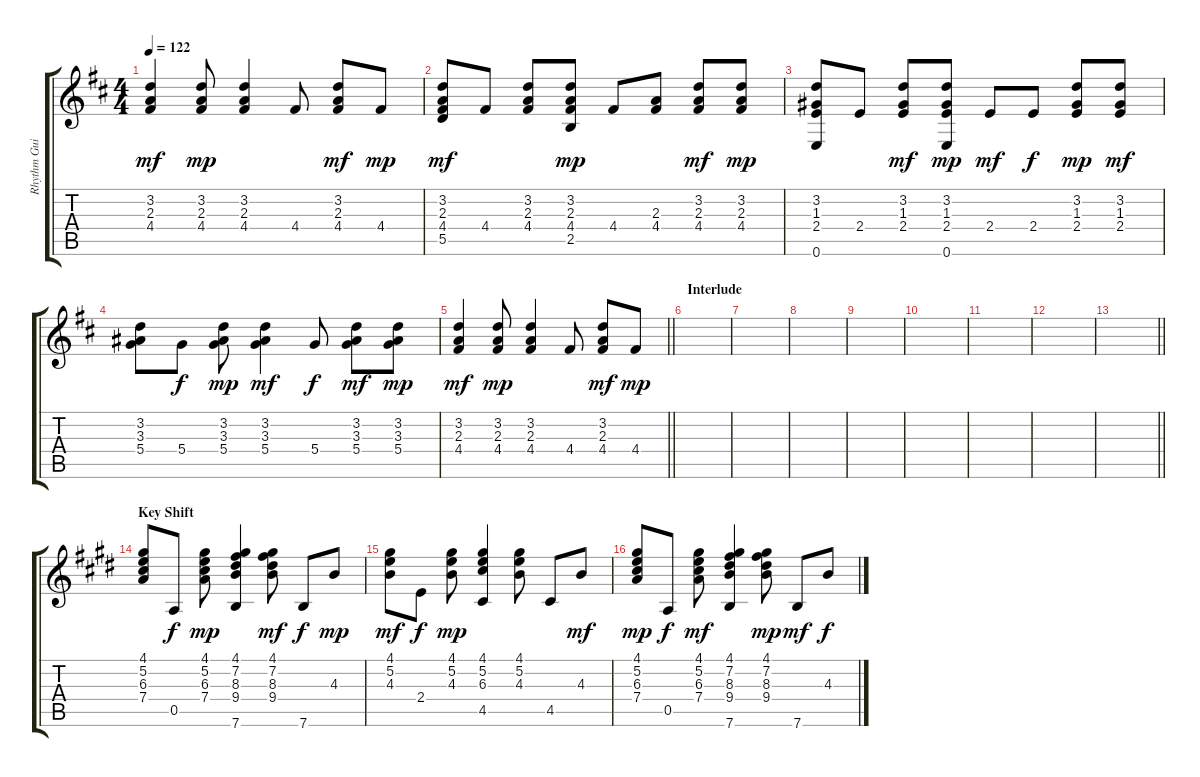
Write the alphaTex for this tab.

\track ("Rhythm Guitar" "Rhythm Gui") {instrument acousticguitarnylon}
\staff {score tabs}
\tuning (E4 B3 G3 D3 A2 E2) {hide}
\ts (4 4)
\tempo 122
\clef g2
\ks d
(3.2 2.3 4.4).4{dy mf} (3.2 2.3 4.4).8{dy mp} (3.2 2.3 4.4).4 4.4.8 (3.2 2.3 4.4).8{dy mf} 4.4.8{dy mp} |
(3.2 2.3 4.4 5.5).8{dy mf} 4.4.8 (3.2 2.3 4.4).8 (3.2 2.3 4.4 2.5).8{dy mp} 4.4.8 (2.3 4.4).8 (3.2 2.3 4.4).8{dy mf} (3.2 2.3 4.4).8{dy mp} |
(3.2 1.3 2.4 0.6).8 2.4.8 (3.2 1.3 2.4).8{dy mf} (3.2 1.3 2.4 0.6).8{dy mp} 2.4.8{dy mf} 2.4.8{dy f} (3.2 1.3 2.4).8{dy mp} (3.2 1.3 2.4).8{dy mf} |
(3.2 3.3 5.4).8 5.4.8{dy f} (3.2 3.3 5.4).8{dy mp} (3.2 3.3 5.4).4{dy mf} 5.4.8{dy f} (3.2 3.3 5.4).8{dy mf} (3.2 3.3 5.4).8{dy mp} |
\barLineRight lightlight
(3.2 2.3 4.4).4{dy mf} (3.2 2.3 4.4).8{dy mp} (3.2 2.3 4.4).4 4.4.8 (3.2 2.3 4.4).8{dy mf} 4.4.8{dy mp} |
\section ("" "Interlude")
|
|
|
|
|
|
|
\barLineRight lightlight
|
\section ("" "Key Shift")
\ks e
(4.1 5.2 6.3 7.4).8 0.5.8{dy f} (4.1 5.2 6.3 7.4).8{dy mp} (4.1 7.2 8.3 9.4 7.6).4 (4.1 7.2 8.3 9.4).8{dy mf} 7.6.8{dy f} 4.3.8{dy mp} |
(4.1 5.2 4.3).8{dy mf} 2.4.8{dy f} (4.1 5.2 4.3).8{dy mp} (4.1 5.2 6.3 4.5).4 (4.1 5.2 4.3).8 4.5.8 4.3.8{dy mf} |
(4.1 5.2 6.3 7.4).8{dy mp} 0.5.8{dy f} (4.1 5.2 6.3 7.4).8{dy mf} (4.1 7.2 8.3 9.4 7.6).4 (4.1 7.2 8.3 9.4).8{dy mp} 7.6.8{dy mf} 4.3.8{dy f}
